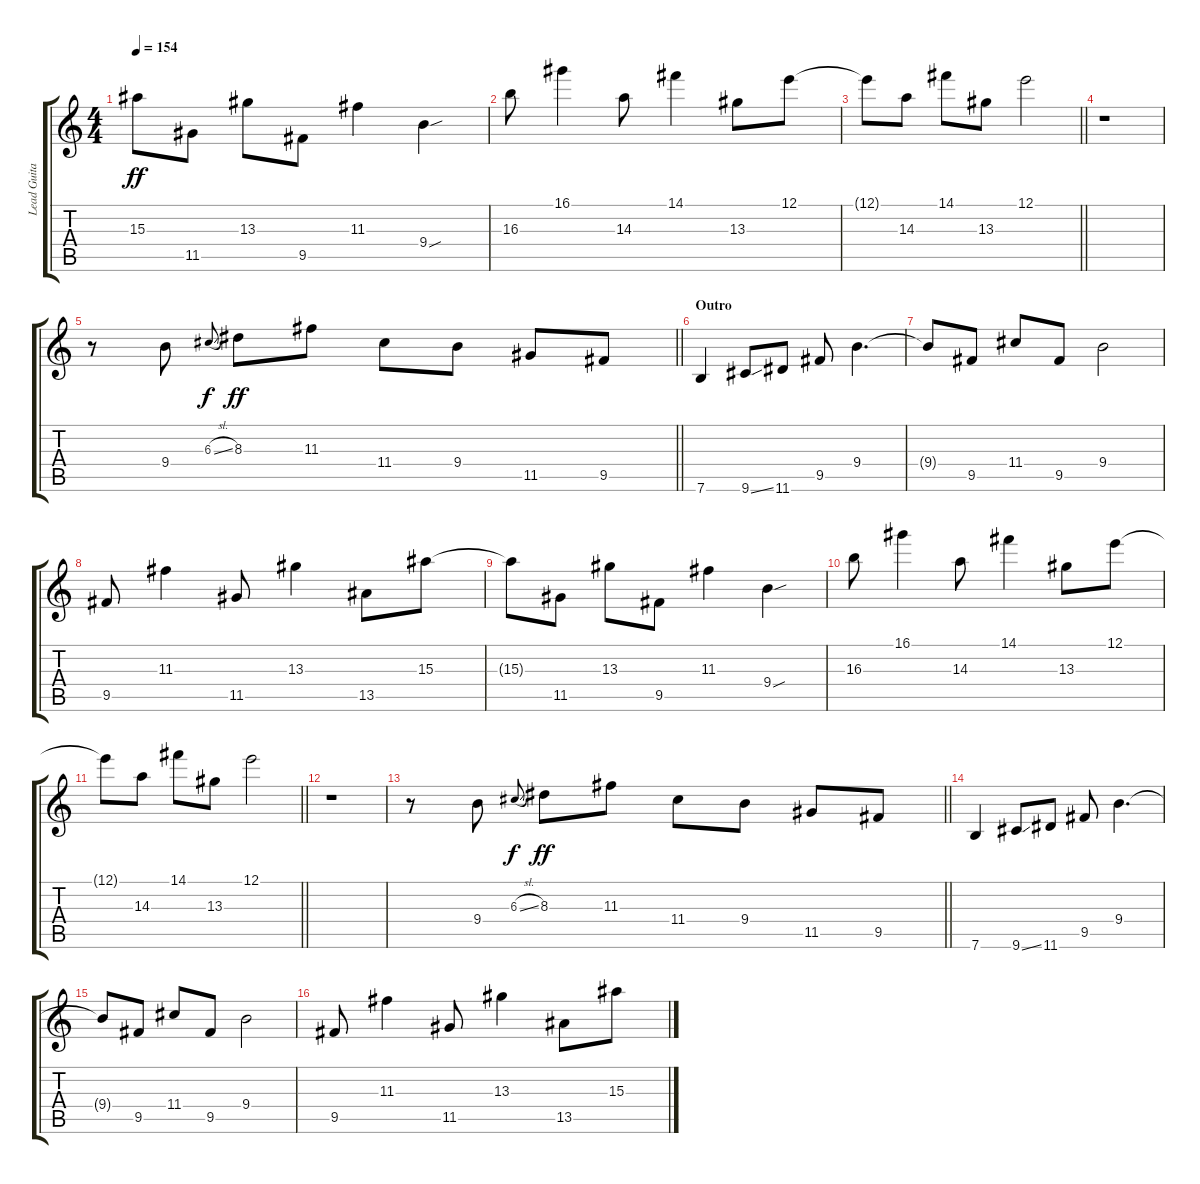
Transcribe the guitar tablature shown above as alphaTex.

\track ("Lead Guitar 2" "Lead Guita") {instrument overdrivenguitar}
\staff {score tabs}
\tuning (E4 B3 G3 D3 A2 E2) {hide}
\ts (4 4)
\tempo 154
\clef g2
\ks c
15.3{t}.8{dy ff} 11.5.8 13.3.8 9.5.8 11.3.4 9.4{sou}.4 |
16.3.8 16.1.4 14.3.8 14.1.4 13.3.8 12.1.8 |
\barLineRight lightlight
12.1{t}.8 14.3.8 14.1.8 13.3.8 12.1.2 |
r.1 |
\barLineRight lightlight
r.8 9.4.8 6.3{sl}.8{gr onbeat dy f} 8.3.8{dy ff} 11.3.8 11.4.8 9.4.8 11.5.8 9.5.8 |
\section ("" "Outro")
7.6.4 9.6{ss}.8 11.6.8 9.5.8 9.4.4{d} |
9.4{t}.8 9.5.8 11.4.8 9.5.8 9.4.2 |
9.5.8 11.3.4 11.5.8 13.3.4 13.5.8 15.3.8 |
15.3{t}.8 11.5.8 13.3.8 9.5.8 11.3.4 9.4{sou}.4 |
16.3.8 16.1.4 14.3.8 14.1.4 13.3.8 12.1.8 |
\barLineRight lightlight
12.1{t}.8 14.3.8 14.1.8 13.3.8 12.1.2 |
r.1 |
\barLineRight lightlight
r.8 9.4.8 6.3{sl}.8{gr onbeat dy f} 8.3.8{dy ff} 11.3.8 11.4.8 9.4.8 11.5.8 9.5.8 |
7.6.4 9.6{ss}.8 11.6.8 9.5.8 9.4.4{d} |
9.4{t}.8 9.5.8 11.4.8 9.5.8 9.4.2 |
9.5.8 11.3.4 11.5.8 13.3.4 13.5.8 15.3.8
